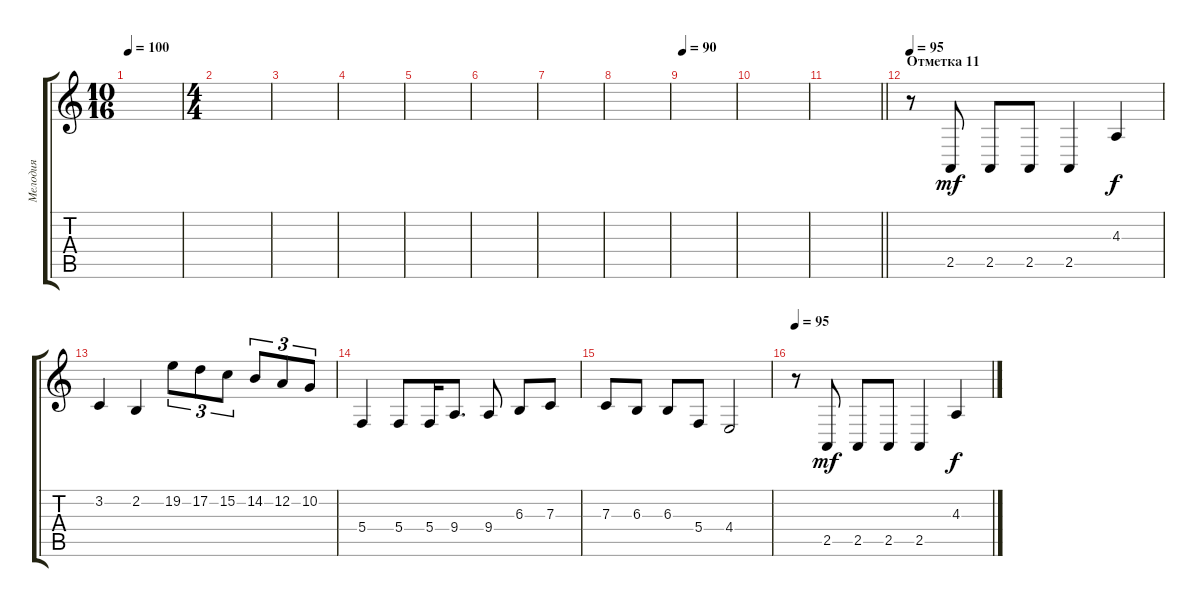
\track ("Мелодия" "Мелодия") {instrument choiraahs}
\staff {score tabs}
\tuning (D4 A3 F3 C3 G2 D2) {hide}
\ts (10 16)
\tempo 100
\clef g2
\ks c
|
\ts (4 4)
|
|
|
|
|
|
|
\tempo 90
|
|
\barLineRight lightlight
|
\section ("" "Отметка 11")
\tempo 95
r.8 2.5.8{dy mf} 2.5.8 2.5.8 2.5.4 4.3.4{dy f} |
3.2.4 2.2.4 19.2.8{tu (3 2)} 17.2.8{tu (3 2)} 15.2.8{tu (3 2)} 14.2.8{tu (3 2)} 12.2.8{tu (3 2)} 10.2.8{tu (3 2)} |
5.4.4 5.4.8 5.4.16 9.4.8{d} 9.4.8 6.3.8 7.3.8 |
7.3.8 6.3.8 6.3.8 5.4.8 4.4.2 |
\tempo 95
r.8 2.5.8{dy mf} 2.5.8 2.5.8 2.5.4 4.3.4{dy f}
